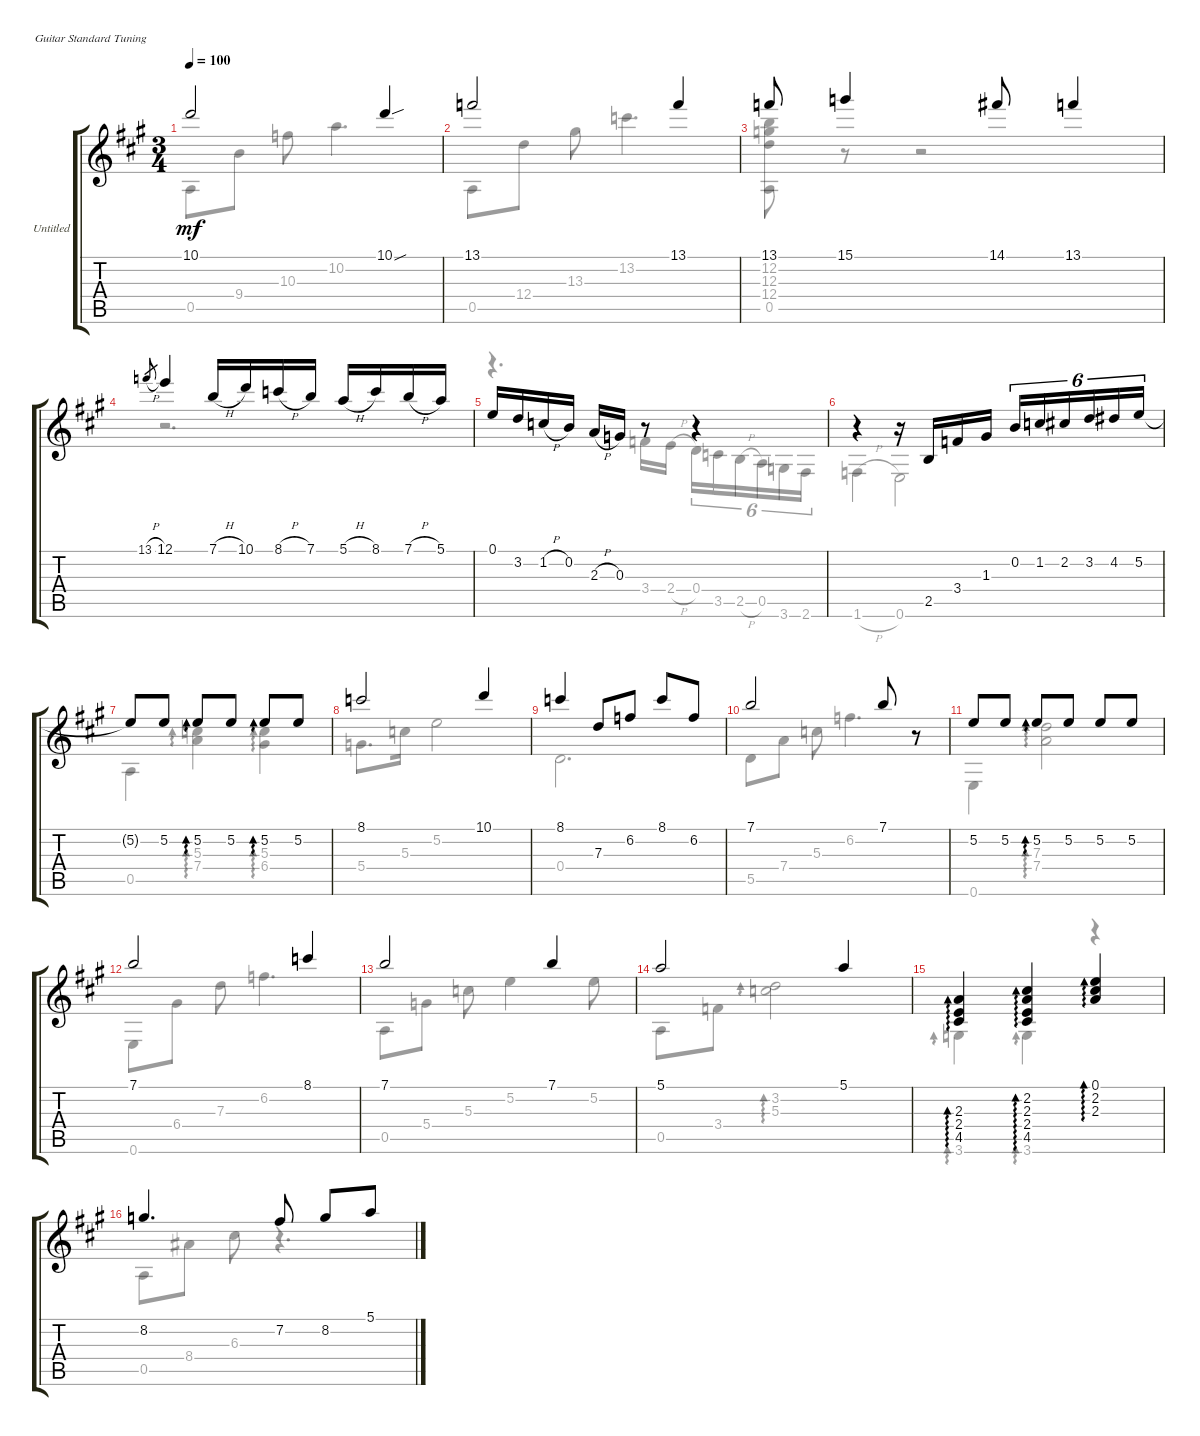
\bracketExtendMode groupsimilarinstruments
\firstSystemTrackNameOrientation horizontal
\otherSystemsTrackNameOrientation horizontal
\track ("Untitled" "Untitled") {instrument acousticguitarnylon}
\staff {score tabs}
\tuning (E4 B3 G3 D3 A2 E2)
\voice
\ts (3 4)
\tempo 100
\clef g2
\ks a
10.1.2{dy mf} 10.1{sou}.4 |
13.1.2 13.1.4 |
13.1.8 15.1.4 14.1.8 13.1.4 |
13.1{h}.8{gr} 12.1.4 7.1{h}.16 10.1.16 8.1{h}.16 7.1.16 5.1{h}.16 8.1.16 7.1{h}.16 5.1.16 |
0.1.16 3.2.16 1.2{h}.16 0.2.16 2.3{h}.16 0.3.16 r.8 r.4 |
r.4 r.16 2.5.16 3.4.16 1.3.16 0.2.16{tu (6 4)} 1.2.16{tu (6 4)} 2.2.16{tu (6 4)} 3.2.16{tu (6 4)} 4.2.16{tu (6 4)} 5.2.16{tu (6 4)} |
5.2{t}.8 5.2.8 5.2.8{ad 0} 5.2.8 5.2.8{ad 0} 5.2.8 |
8.1.2 10.1.4 |
8.1.4 7.3.8 6.2.8 8.1.8 6.2.8 |
7.1.2 7.1.8 r.8 |
5.2.8 5.2.8 5.2.8{ad 0} 5.2.8 5.2.8 5.2.8 |
7.1.2 8.1.4 |
7.1.2 7.1.4 |
5.1.2 5.1.4 |
(2.3 2.4 4.5).4{ad 0} (2.2 2.3 2.4 4.5).4{ad 0} (0.1 2.2 2.3).4{ad 0} |
8.2.4{d} 7.2.8 8.2.8 5.1.8
\voice
\clef g2
\ottava regular
\simile none
\ks a
0.5.8{dy mf} 9.4.8 10.3.8 10.2.4{d} |
0.5.8 12.4.8 13.3.8 13.2.4{d} |
(12.2 12.3 12.4 0.5).8 r.8 r.2 |
r.2{d} |
r.4{d} 3.4.16 2.4{h}.16 0.4.16{tu (6 4)} 3.5.16{tu (6 4)} 2.5{h}.16{tu (6 4)} 0.5.16{tu (6 4)} 3.6.16{tu (6 4)} 2.6.16{tu (6 4)} |
1.6{h}.4 0.6.2 |
0.5.4 (5.3 7.4).4{ad 0} (5.3 6.4).4{ad 0} |
5.4.8{d} 5.3.16 5.2.2 |
0.4.2{d} |
5.5.8 7.4.8 5.3.8 6.2.4{d} |
0.6.4 (7.3 7.4).2{ad 0} |
0.6.8 6.4.8 7.3.8 6.2.4{d} |
0.5.8 5.4.8 5.3.8 5.2.4 5.2.8 |
0.5.8 3.4.8 (3.2 5.3).2{ad 0} |
3.6.4{ad 0} 3.6.4{ad 0} r.4{ad 0} |
0.5.8 8.4.8 6.3.8 r.4{d}
